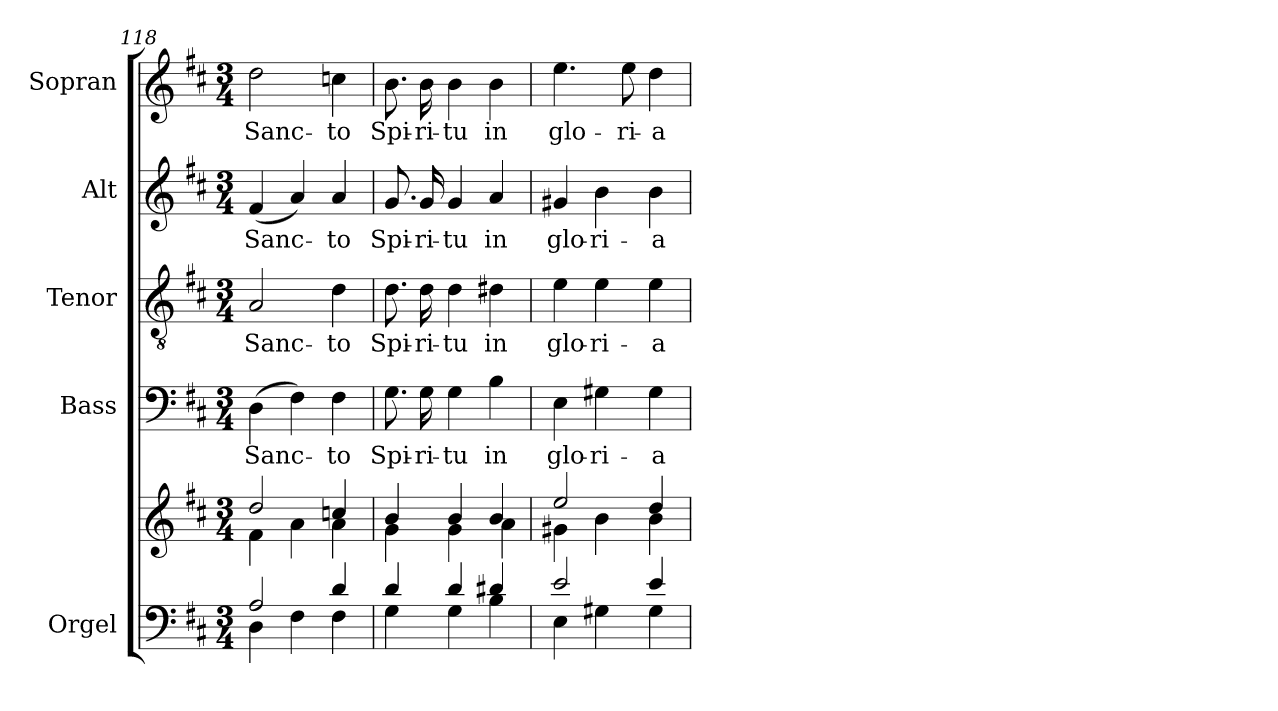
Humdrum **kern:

**kern	**kern	**kern	**text	**kern	**text	**kern	**text	**kern	**text
*part5	*part5	*part4	*part4	*part3	*part3	*part2	*part2	*part1	*part1
*staff6	*staff5	*staff4	*staff4	*staff3	*staff3	*staff2	*staff2	*staff1	*staff1
*I"Orgel	*	*I"Bass	*	*I"Tenor	*	*I"Alt	*	*I"Sopran	*
*I'Org.	*	*I'B.	*	*I'T.	*	*I'A.	*	*I'S.	*
*clefF4	*clefG2	*clefF4	*	*clefGv2	*	*clefG2	*	*clefG2	*
*k[f#c#]	*k[f#c#]	*k[f#c#]	*	*k[f#c#]	*	*k[f#c#]	*	*k[f#c#]	*
*D:	*D:	*D:	*	*D:	*	*D:	*	*D:	*
*M3/4	*M3/4	*M3/4	*	*M3/4	*	*M3/4	*	*M3/4	*
=118	=118	=118	=118	=118	=118	=118	=118	=118	=118
*^	*^	*	*	*	*	*	*	*	*
2A/	4D\	2dd/	4f#\	(4D\	Sanc-	2A/	Sanc-	(4f#/	Sanc-	2dd\	Sanc-
.	4F#\	.	4a\	4F#\)	.	.	.	4a/)	.	.	.
4d/	4F#\	4ccn/	4a\	4F#\	-to	4d\	-to	4a/	-to	4ccn\	-to
=119	=119	=119	=119	=119	=119	=119	=119	=119	=119	=119	=119
4d/	4G\	4b/	4g\	8.G\	Spi-	8.d\	Spi-	8.g/	Spi-	8.b\	Spi-
.	.	.	.	16G\	-ri-	16d\	-ri-	16g/	-ri-	16b\	-ri-
4d/	4G\	4b/	4g\	4G\	-tu	4d\	-tu	4g/	-tu	4b\	-tu
4d#X/	4B\	4b/	4a\	4B\	in	4d#X\	in	4a/	in	4b\	in
!!LO:PB:g=z
=120	=120	=120	=120	=120	=120	=120	=120	=120	=120	=120	=120
2e/	4E\	2ee/	4g#X\	4E\	glo-	4e\	glo-	4g#X/	glo-	4.ee\	glo-
.	4G#X\	.	4b\	4G#X\	-ri-	4e\	-ri-	4b\	-ri-	.	.
.	.	.	.	.	.	.	.	.	.	8ee\	-ri-
4e/	4G#\	4dd/	4b\	4G#\	-a	4e\	-a	4b\	-a	4dd\	-a
*v	*v	*	*	*	*	*	*	*	*	*	*
*	*v	*v	*	*	*	*	*	*	*	*
=	=	=	=	=	=	=	=	=	=
*-	*-	*-	*-	*-	*-	*-	*-	*-	*-
